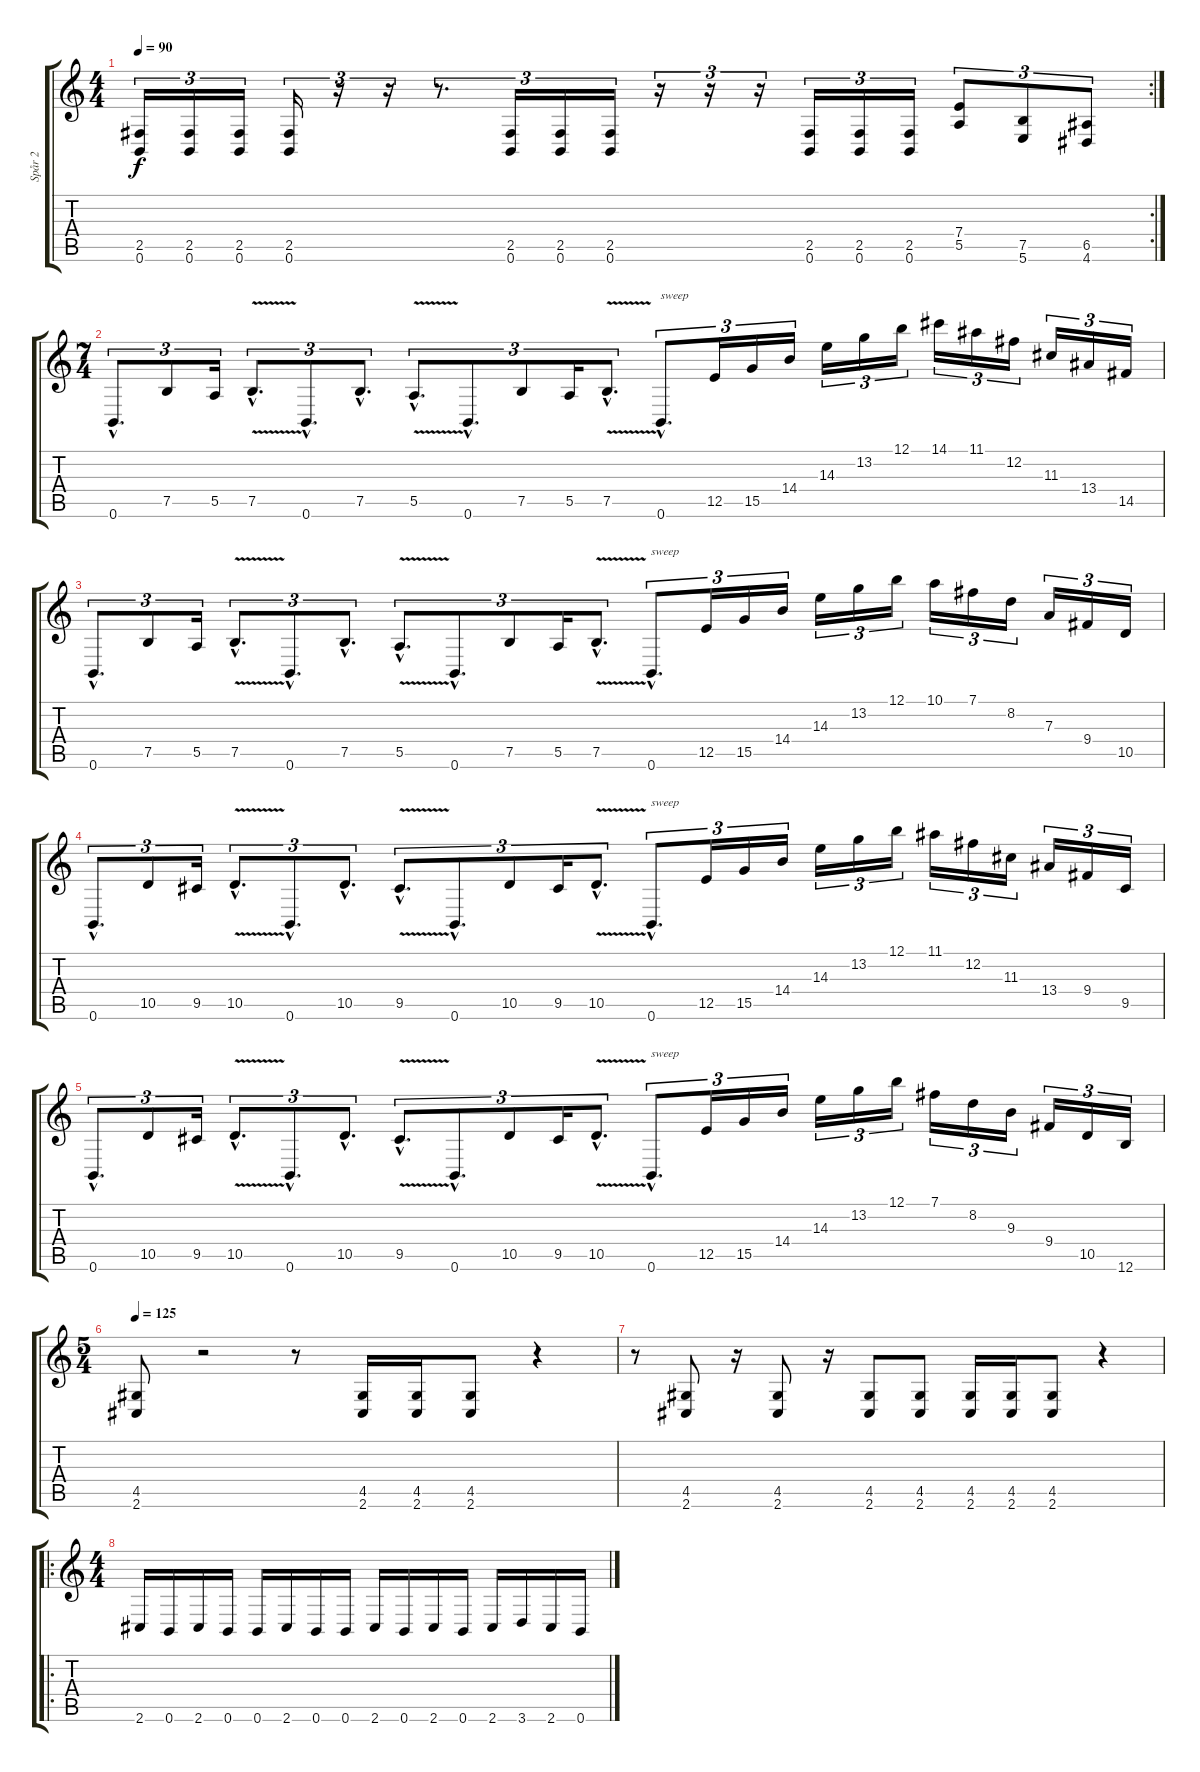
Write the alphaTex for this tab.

\track ("Spår 2" "Spår 2") {instrument distortionguitar}
\staff {score tabs}
\tuning (B3 Gb3 D3 A2 E2 B1) {hide}
\rc 2
\ts (4 4)
\tempo 90
\clef g2
\ks c
(2.5 0.6).16{tu (3 2) dy f} (2.5 0.6).16{tu (3 2)} (2.5 0.6).16{tu (3 2)} (2.5 0.6).16{tu (3 2)} r.16{tu (3 2)} r.16{tu (3 2)} r.8{d tu (3 2)} (2.5 0.6).16{tu (3 2)} (2.5 0.6).16{tu (3 2)} (2.5 0.6).16{tu (3 2)} r.16{tu (3 2)} r.16{tu (3 2)} r.16{tu (3 2)} (2.5 0.6).16{tu (3 2)} (2.5 0.6).16{tu (3 2)} (2.5 0.6).16{tu (3 2)} (7.4 5.5).8{tu (3 2)} (7.5 5.6).8{tu (3 2)} (6.5 4.6).8{tu (3 2)} |
\ts (7 4)
0.6{hac}.8{d tu (3 2)} 7.5.8{tu (3 2)} 5.5.16{tu (3 2)} 7.5{v hac}.8{d tu (3 2)} 0.6{hac}.8{d tu (3 2)} 7.5{hac}.8{d tu (3 2)} 5.5{v hac}.8{d tu (3 2)} 0.6{hac}.8{d tu (3 2)} 7.5.8{tu (3 2)} 5.5.16{tu (3 2)} 7.5{v hac}.8{d tu (3 2)} 0.6{hac}.8{d tu (3 2) txt "sweep"} 12.5.16{tu (3 2)} 15.5.16{tu (3 2)} 14.4.16{tu (3 2)} 14.3.16{tu (3 2)} 13.2.16{tu (3 2)} 12.1.16{tu (3 2)} 14.1.16{tu (3 2)} 11.1.16{tu (3 2)} 12.2.16{tu (3 2)} 11.3.16{tu (3 2)} 13.4.16{tu (3 2)} 14.5.16{tu (3 2)} |
0.6{hac}.8{d tu (3 2)} 7.5.8{tu (3 2)} 5.5.16{tu (3 2)} 7.5{v hac}.8{d tu (3 2)} 0.6{hac}.8{d tu (3 2)} 7.5{hac}.8{d tu (3 2)} 5.5{v hac}.8{d tu (3 2)} 0.6{hac}.8{d tu (3 2)} 7.5.8{tu (3 2)} 5.5.16{tu (3 2)} 7.5{v hac}.8{d tu (3 2)} 0.6{hac}.8{d tu (3 2) txt "sweep"} 12.5.16{tu (3 2)} 15.5.16{tu (3 2)} 14.4.16{tu (3 2)} 14.3.16{tu (3 2)} 13.2.16{tu (3 2)} 12.1.16{tu (3 2)} 10.1.16{tu (3 2)} 7.1.16{tu (3 2)} 8.2.16{tu (3 2)} 7.3.16{tu (3 2)} 9.4.16{tu (3 2)} 10.5.16{tu (3 2)} |
0.6{hac}.8{d tu (3 2)} 10.5.8{tu (3 2)} 9.5.16{tu (3 2)} 10.5{v hac}.8{d tu (3 2)} 0.6{hac}.8{d tu (3 2)} 10.5{hac}.8{d tu (3 2)} 9.5{v hac}.8{d tu (3 2)} 0.6{hac}.8{d tu (3 2)} 10.5.8{tu (3 2)} 9.5.16{tu (3 2)} 10.5{v hac}.8{d tu (3 2)} 0.6{hac}.8{d tu (3 2) txt "sweep"} 12.5.16{tu (3 2)} 15.5.16{tu (3 2)} 14.4.16{tu (3 2)} 14.3.16{tu (3 2)} 13.2.16{tu (3 2)} 12.1.16{tu (3 2)} 11.1.16{tu (3 2)} 12.2.16{tu (3 2)} 11.3.16{tu (3 2)} 13.4.16{tu (3 2)} 9.4.16{tu (3 2)} 9.5.16{tu (3 2)} |
0.6{hac}.8{d tu (3 2)} 10.5.8{tu (3 2)} 9.5.16{tu (3 2)} 10.5{v hac}.8{d tu (3 2)} 0.6{hac}.8{d tu (3 2)} 10.5{hac}.8{d tu (3 2)} 9.5{v hac}.8{d tu (3 2)} 0.6{hac}.8{d tu (3 2)} 10.5.8{tu (3 2)} 9.5.16{tu (3 2)} 10.5{v hac}.8{d tu (3 2)} 0.6{hac}.8{d tu (3 2) txt "sweep"} 12.5.16{tu (3 2)} 15.5.16{tu (3 2)} 14.4.16{tu (3 2)} 14.3.16{tu (3 2)} 13.2.16{tu (3 2)} 12.1.16{tu (3 2)} 7.1.16{tu (3 2)} 8.2.16{tu (3 2)} 9.3.16{tu (3 2)} 9.4.16{tu (3 2)} 10.5.16{tu (3 2)} 12.6.16{tu (3 2)} |
\ts (5 4)
\tempo 125
(4.5 2.6).8 r.2 r.8 (4.5 2.6).16 (4.5 2.6).16 (4.5 2.6).8 r.4 |
r.8 (4.5 2.6).8 r.16 (4.5 2.6).8 r.16 (4.5 2.6).8 (4.5 2.6).8 (4.5 2.6).16 (4.5 2.6).16 (4.5 2.6).8 r.4 |
\ro
\ts (4 4)
2.6.16 0.6.16 2.6.16 0.6.16 0.6.16 2.6.16 0.6.16 0.6.16 2.6.16 0.6.16 2.6.16 0.6.16 2.6.16 3.6.16 2.6.16 0.6.16
